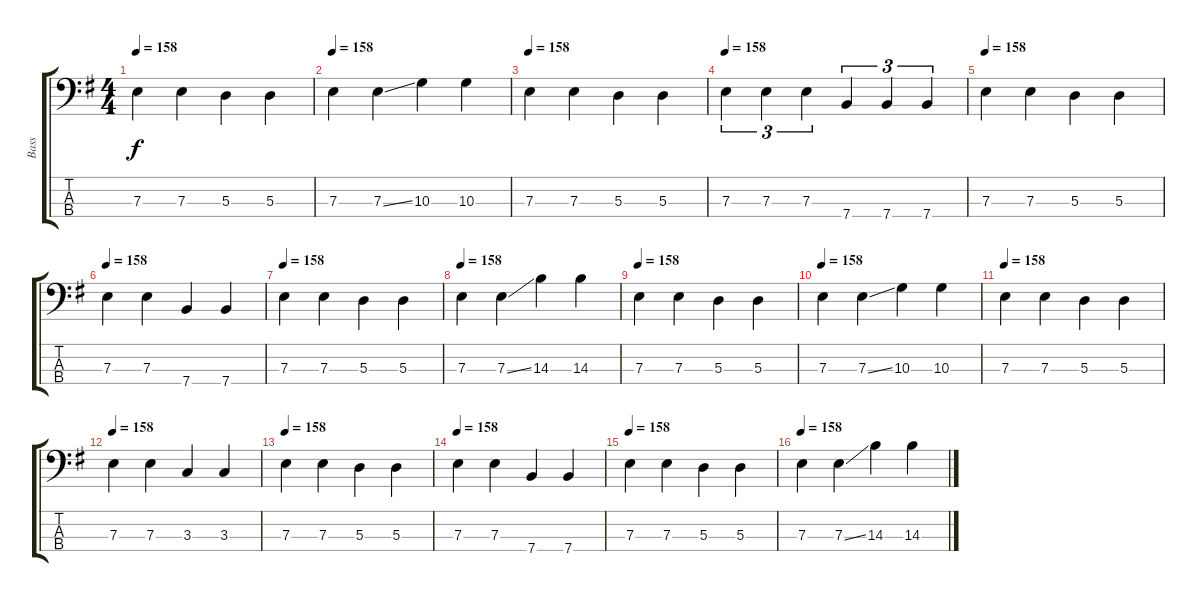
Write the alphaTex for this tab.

\track ("Bass" "Bass") {instrument electricbasspick}
\staff {score tabs}
\tuning (G2 D2 A1 E1) {hide}
\ts (4 4)
\tempo 158
\clef f4
\ks eminor
7.3.4{dy f} 7.3.4 5.3.4 5.3.4 |
\tempo 158
7.3.4 7.3{ss}.4 10.3.4 10.3.4 |
\tempo 158
7.3.4 7.3.4 5.3.4 5.3.4 |
\tempo 158
7.3.4{tu (3 2)} 7.3.4{tu (3 2)} 7.3.4{tu (3 2)} 7.4.4{tu (3 2)} 7.4.4{tu (3 2)} 7.4.4{tu (3 2)} |
\tempo 158
7.3.4 7.3.4 5.3.4 5.3.4 |
\tempo 158
7.3.4 7.3.4 7.4.4 7.4.4 |
\tempo 158
7.3.4 7.3.4 5.3.4 5.3.4 |
\tempo 158
7.3.4 7.3{ss}.4 14.3.4 14.3.4 |
\tempo 158
7.3.4 7.3.4 5.3.4 5.3.4 |
\tempo 158
7.3.4 7.3{ss}.4 10.3.4 10.3.4 |
\tempo 158
7.3.4 7.3.4 5.3.4 5.3.4 |
\tempo 158
7.3.4 7.3.4 3.3.4 3.3.4 |
\tempo 158
7.3.4 7.3.4 5.3.4 5.3.4 |
\tempo 158
7.3.4 7.3.4 7.4.4 7.4.4 |
\tempo 158
7.3.4 7.3.4 5.3.4 5.3.4 |
\tempo 158
7.3.4 7.3{ss}.4 14.3.4 14.3.4
